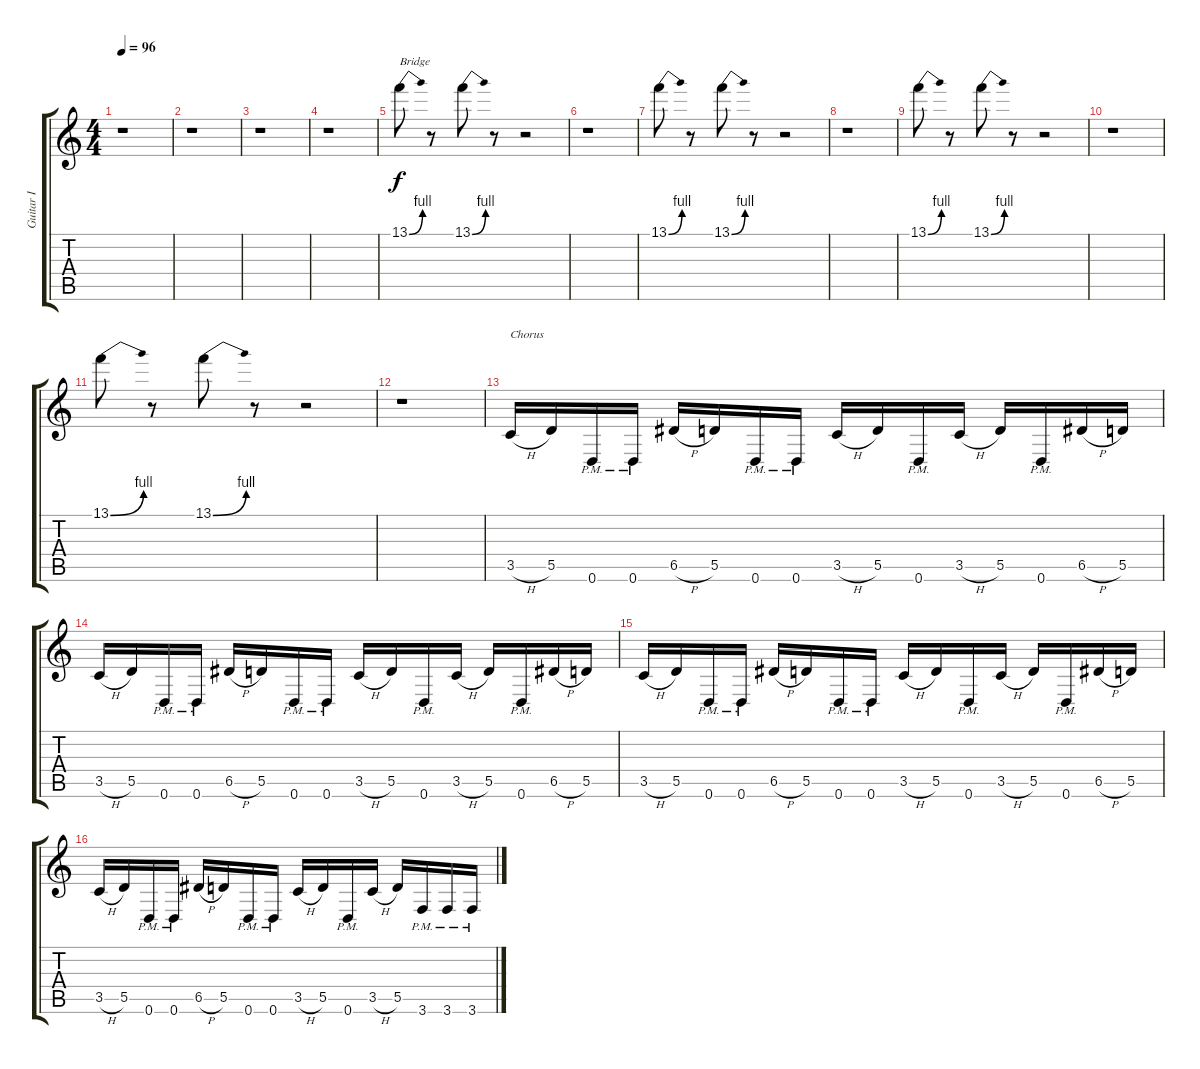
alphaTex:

\track ("Guitar I" "Guitar I") {instrument distortionguitar}
\staff {score tabs}
\tuning (E4 B3 G3 D3 A2 D2) {hide}
\ts (4 4)
\tempo 96
\clef g2
\ks c
r.1{dy f} |
r.1 |
r.1 |
r.1 |
13.1{be (bend 0 0 60 4)}.8{txt "Bridge" volume 10} r.8 13.1{be (bend 0 0 60 4)}.8 r.8 r.2 |
r.1 |
13.1{be (bend 0 0 60 4)}.8 r.8 13.1{be (bend 0 0 60 4)}.8 r.8 r.2 |
r.1 |
13.1{be (bend 0 0 60 4)}.8 r.8 13.1{be (bend 0 0 60 4)}.8 r.8 r.2 |
r.1 |
13.1{be (bend 0 0 60 4)}.8 r.8 13.1{be (bend 0 0 60 4)}.8 r.8 r.2 |
r.1 |
3.5{h}.16{txt "Chorus" volume 14} 5.5.16 0.6{pm}.16 0.6{pm}.16 6.5{h}.16 5.5.16 0.6{pm}.16 0.6{pm}.16 3.5{h}.16 5.5.16 0.6{pm}.16 3.5{h}.16 5.5.16 0.6{pm}.16 6.5{h}.16 5.5.16 |
3.5{h}.16 5.5.16 0.6{pm}.16 0.6{pm}.16 6.5{h}.16 5.5.16 0.6{pm}.16 0.6{pm}.16 3.5{h}.16 5.5.16 0.6{pm}.16 3.5{h}.16 5.5.16 0.6{pm}.16 6.5{h}.16 5.5.16 |
3.5{h}.16 5.5.16 0.6{pm}.16 0.6{pm}.16 6.5{h}.16 5.5.16 0.6{pm}.16 0.6{pm}.16 3.5{h}.16 5.5.16 0.6{pm}.16 3.5{h}.16 5.5.16 0.6{pm}.16 6.5{h}.16 5.5.16 |
3.5{h}.16 5.5.16 0.6{pm}.16 0.6{pm}.16 6.5{h}.16 5.5.16 0.6{pm}.16 0.6{pm}.16 3.5{h}.16 5.5.16 0.6{pm}.16 3.5{h}.16 5.5.16 3.6{pm}.16 3.6{pm}.16 3.6{pm}.16
